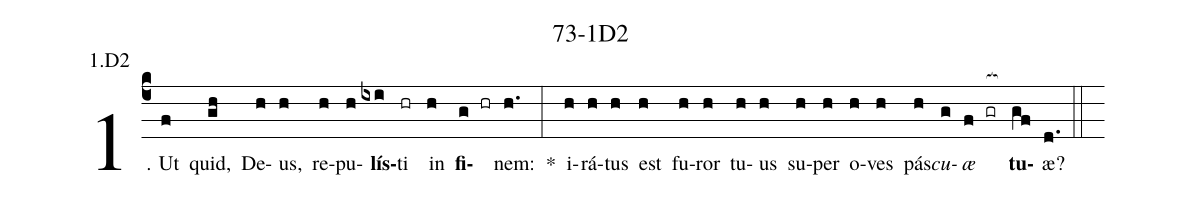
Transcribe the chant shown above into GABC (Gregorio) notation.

name: 73-1D2;
annotation: 1.D2;
%%
(c4)1. Ut(f) quid,(gh) De(h)us,(h) re(h)pu(h)<b>lís</b>(ixi)ti(hr) in(h) <b>fi</b>(g hr)nem:(h.) *(:) i(h)rá(h)tus(h) est(h) fu(h)ror(h) tu(h)us(h) su(h)per(h) o(h)ves(h) pás(h)<i>cu</i>(g)<i>æ</i>(f gr[ocb:1{]) <b>tu</b>(gf[ocb:0}])æ?(d.) (::)
